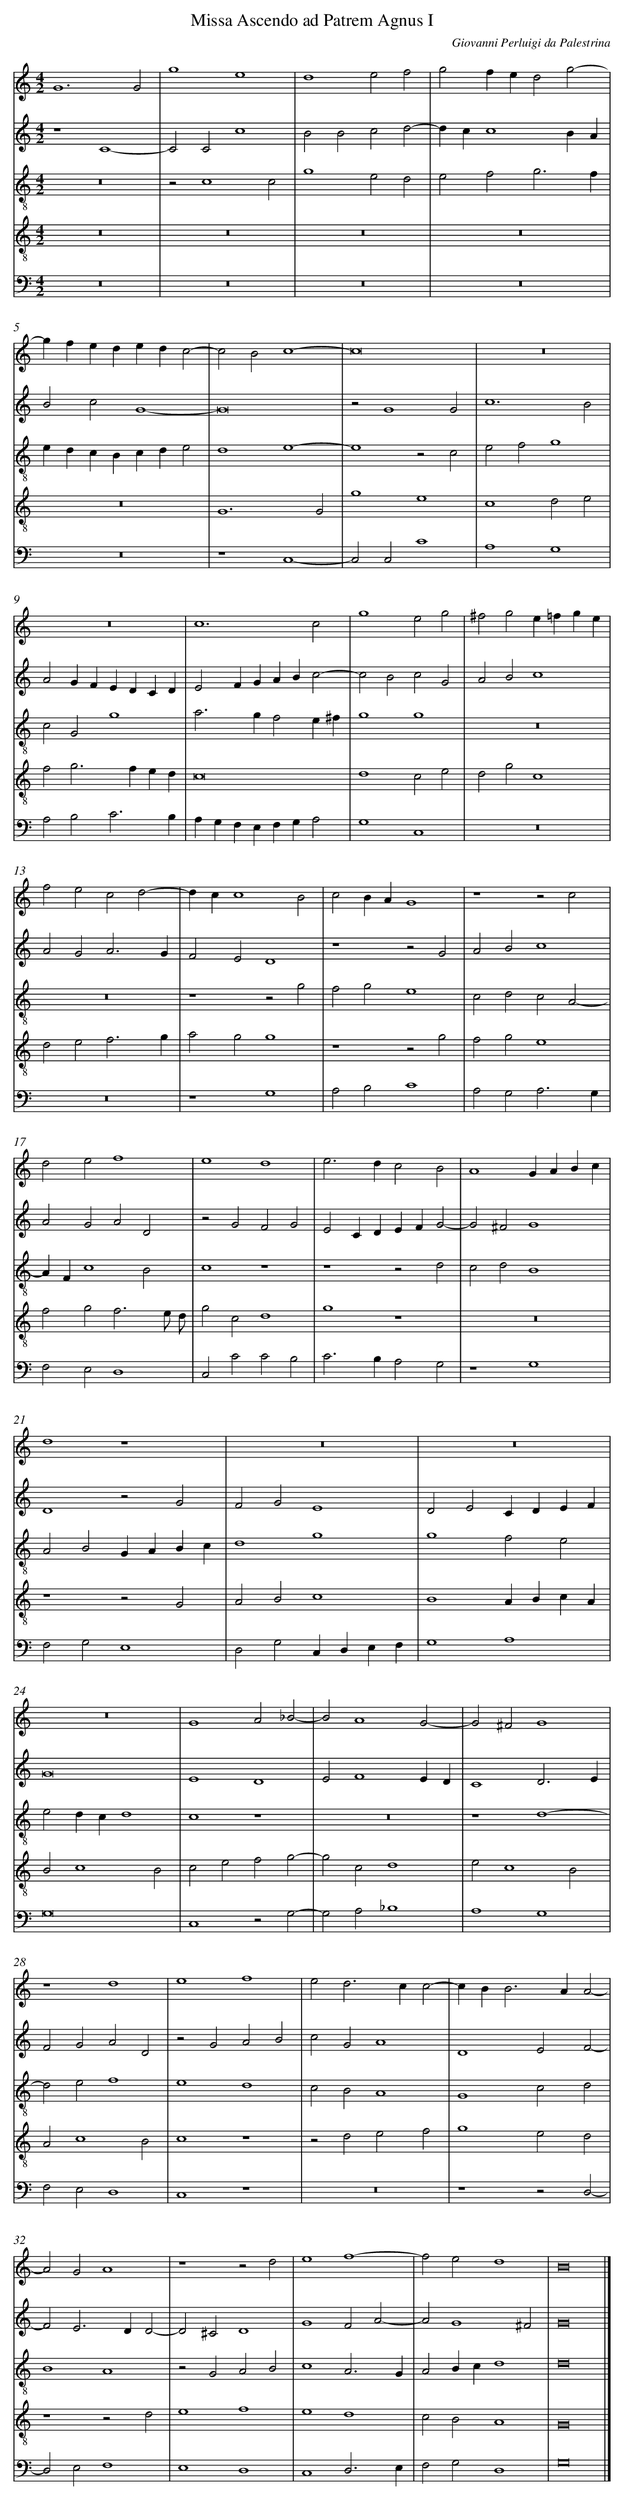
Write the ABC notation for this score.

X:1
T: Missa Ascendo ad Patrem Agnus I
C: Giovanni Perluigi da Palestrina
L: 1/4
M: 4/2
V: 1 clef=treble
V: 2 clef=treble
V: 3 clef=treble-8
V: 4 clef=treble-8
V: 5 clef=bass
K: C
[V:1] G6G2 |
[V:2] z4C4- |
[V:3] z8 |
[V:4] z8 |
[V:5] z8 |
[V:1] g4e4 |
[V:2] C2C2c4 |
[V:3] z2c4c2 |
[V:4] z8 |
[V:5] z8 |
[V:1] d4e2f2 |
[V:2] B2B2c2d2- |
[V:3] g4e2d2 |
[V:4] z8 |
[V:5] z8 |
[V:1] g2fed2g2- |
[V:2] dcc4BA |
[V:3] e2f2g3f |
[V:4] z8 |
[V:5] z8 |
[V:1] gfededc2- |
[V:2] B2c2G4- |
[V:3] edcBcde2 |
[V:4] z8 |
[V:5] z8 |
[V:1] c2B2c4- |
[V:2] G8 |
[V:3] d4e4- |
[V:4] G6G2 |
[V:5] z4C,4- |
[V:1] c8 |
[V:2] z2G4G2 |
[V:3] e4z2c2 |
[V:4] g4e4 |
[V:5] C,2C,2C4 |
[V:1] z8 |
[V:2] c6B2 |
[V:3] e2f2g4 |
[V:4] c4d2e2 |
[V:5] A,4G,4 |
[V:1] z8 |
[V:2] A2GFEDCD |
[V:3] c2G2g4 |
[V:4] f2g2>f2ed |
[V:5] A,2B,2C3B, |
[V:1] c6c2 |
[V:2] E2FGABc2- |
[V:3] a2>g2f2e^f |
[V:4] c8 |
[V:5] A,G,F,E,F,G,A,2 |
[V:1] g4e2g2 |
[V:2] c2B2c2G2 |
[V:3] g4g4 |
[V:4] d4c2e2 |
[V:5] G,4C,4 |
[V:1] ^f2g2e=fge |
[V:2] A2B2c4 |
[V:3] z8 |
[V:4] d2g2c4 |
[V:5] z8 |
[V:1] f2e2c2d2- |
[V:2] A2G2A3G |
[V:3] z8 |
[V:4] d2e2f3g |
[V:5] z8 |
[V:1] dcc4B2 |
[V:2] F2E2D4 |
[V:3] z4z2g2 |
[V:4] a2g2g4 |
[V:5] z4G,4 |
[V:1] c2BAG4 |
[V:2] z4z2G2 |
[V:3] f2g2e4 |
[V:4] z4z2g2 |
[V:5] A,2B,2C4 |
[V:1] z4z2c2 |
[V:2] A2B2c4 |
[V:3] c2d2c2A2- |
[V:4] f2g2e4 |
[V:5] A,2G,2A,3G, |
[V:1] d2e2f4 |
[V:2] A2G2A2D2 |
[V:3] AFc4B2 |
[V:4] f2g2f3e/ d/ |
[V:5] F,2E,2D,4 |
[V:1] e4d4 |
[V:2] z2G2F2G2 |
[V:3] c4z4 |
[V:4] g2c2d4 |
[V:5] C,2C2C2B,2 |
[V:1] e2>d2c2B2 |
[V:2] E2CDEFG2- |
[V:3] z4z2d2 |
[V:4] g4z4 |
[V:5] C2>B,2A,2G,2 |
[V:1] A4GABc |
[V:2] G2^F2G4 |
[V:3] c2d2B4 |
[V:4] z8 |
[V:5] z4G,4 |
[V:1] d4z4 |
[V:2] D4z2G2 |
[V:3] A2B2GABc |
[V:4] z4z2G2 |
[V:5] F,2G,2E,4 |
[V:1] z8 |
[V:2] F2G2E4 |
[V:3] d4g4 |
[V:4] A2B2c4 |
[V:5] D,2G,2C,D,E,F, |
[V:1] z8 |
[V:2] D2E2CDEF |
[V:3] g4f2e2 |
[V:4] B4ABcA |
[V:5] G,4A,4 |
[V:1] z8 |
[V:2] G8 |
[V:3] e2dcd4 |
[V:4] B2c4B2 |
[V:5] G,8 |
[V:1] G4A2_B2- |
[V:2] E4D4 |
[V:3] c4z4 |
[V:4] c2e2f2g2- |
[V:5] C,4z2G,2- |
[V:1] B2A4G2- |
[V:2] E2F4ED |
[V:3] z8 |
[V:4] g2c2d4 |
[V:5] G,2A,2_B,4 |
[V:1] G2^F2G4 |
[V:2] C4D3E |
[V:3] z4d4- |
[V:4] e2c4B2 |
[V:5] A,4G,4 |
[V:1] z4d4 |
[V:2] F2G2A2D2 |
[V:3] d2e2f4 |
[V:4] A2c4B2 |
[V:5] F,2E,2D,4 |
[V:1] e4f4 |
[V:2] z2G2A2B2 |
[V:3] e4d4 |
[V:4] c4z4 |
[V:5] C,4z4 |
[V:1] e2d2>c2c2- |
[V:2] c2G2A4 |
[V:3] c2B2A4 |
[V:4] z2d2e2f2 |
[V:5] z8 |
[V:1] cB2<B2AA2- |
[V:2] D4E2F2- |
[V:3] G4c2d2 |
[V:4] g4e2d2 |
[V:5] z4z2D,2- |
[V:1] A2G2A4 |
[V:2] F2E2>D2D2- |
[V:3] B4A4 |
[V:4] z4z2d2 |
[V:5] D,2E,2F,4 |
[V:1] z4z2d2 |
[V:2] D2^C2D4 |
[V:3] z2G2A2B2 |
[V:4] e4f4 |
[V:5] E,4D,4 |
[V:1] e4f4- |
[V:2] G4F2A2- |
[V:3] c4A3G |
[V:4] e4d4 |
[V:5] C,4D,3E, |
[V:1] f2e2d4 |
[V:2] A2G4^F2 |
[V:3] A2Bcd4 |
[V:4] c2B2A4 |
[V:5] F,2G,2D,4 |
[V:1] B8 |]
[V:2] G8 |]
[V:3] d8 |]
[V:4] G8 |]
[V:5] G,8 |]
